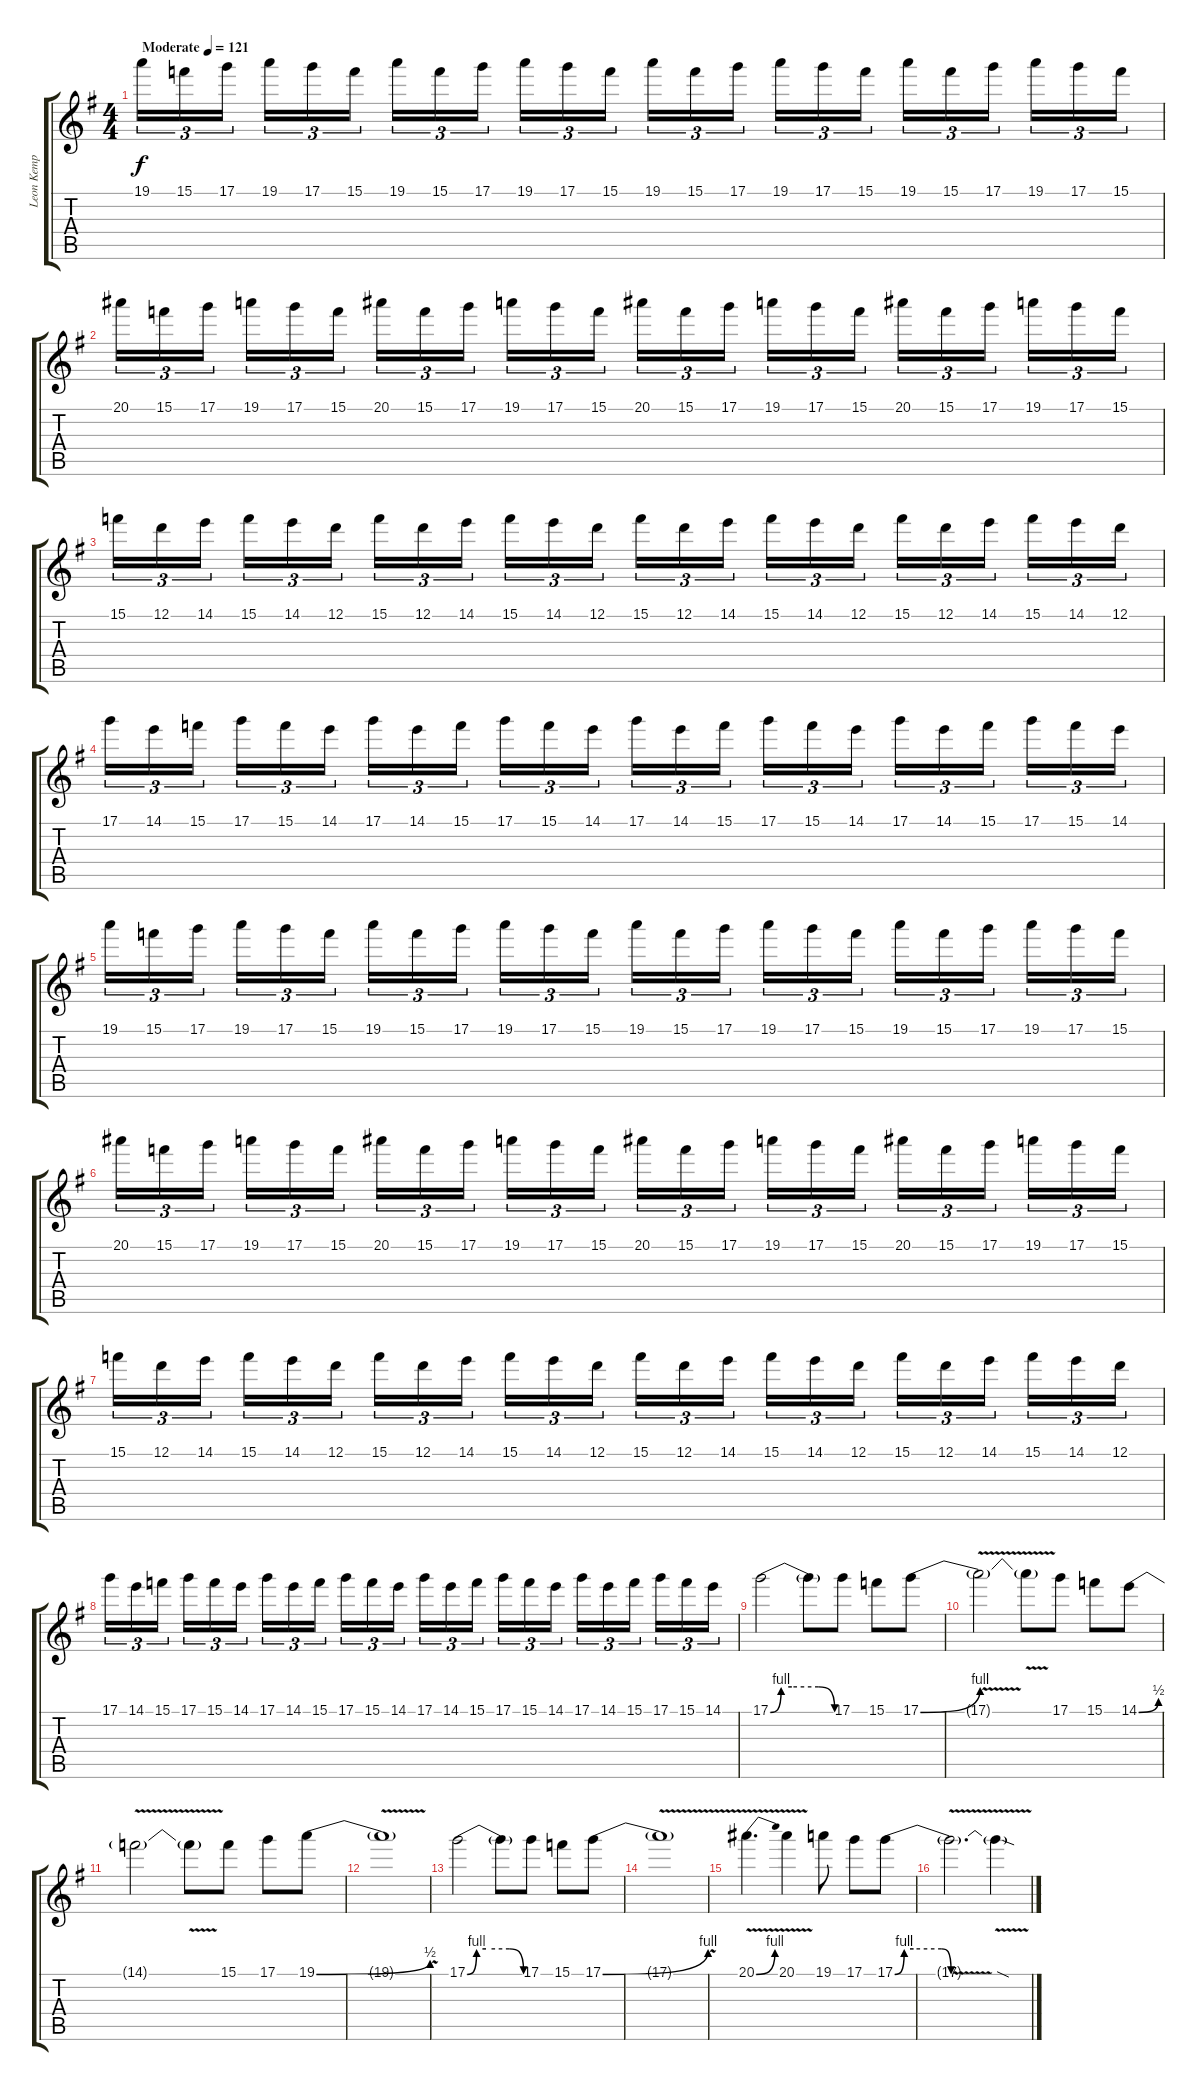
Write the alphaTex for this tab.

\track ("Leon Kemp" "Leon Kemp") {instrument distortionguitar}
\staff {score tabs}
\tuning (D4 A3 F3 C3 G2 D2) {hide}
\ts (4 4)
\tempo (121 "Moderate")
\clef g2
\ks g
19.1.16{tu (3 2) dy f instrument distortionguitar} 15.1.16{tu (3 2)} 17.1.16{tu (3 2) beam splitsecondary} 19.1.16{tu (3 2)} 17.1.16{tu (3 2)} 15.1.16{tu (3 2)} 19.1.16{tu (3 2)} 15.1.16{tu (3 2)} 17.1.16{tu (3 2) beam splitsecondary} 19.1.16{tu (3 2)} 17.1.16{tu (3 2)} 15.1.16{tu (3 2)} 19.1.16{tu (3 2)} 15.1.16{tu (3 2)} 17.1.16{tu (3 2) beam splitsecondary} 19.1.16{tu (3 2)} 17.1.16{tu (3 2)} 15.1.16{tu (3 2)} 19.1.16{tu (3 2)} 15.1.16{tu (3 2)} 17.1.16{tu (3 2) beam splitsecondary} 19.1.16{tu (3 2)} 17.1.16{tu (3 2)} 15.1.16{tu (3 2)} |
20.1.16{tu (3 2)} 15.1.16{tu (3 2)} 17.1.16{tu (3 2) beam splitsecondary} 19.1.16{tu (3 2)} 17.1.16{tu (3 2)} 15.1.16{tu (3 2)} 20.1.16{tu (3 2)} 15.1.16{tu (3 2)} 17.1.16{tu (3 2) beam splitsecondary} 19.1.16{tu (3 2)} 17.1.16{tu (3 2)} 15.1.16{tu (3 2)} 20.1.16{tu (3 2)} 15.1.16{tu (3 2)} 17.1.16{tu (3 2) beam splitsecondary} 19.1.16{tu (3 2)} 17.1.16{tu (3 2)} 15.1.16{tu (3 2)} 20.1.16{tu (3 2)} 15.1.16{tu (3 2)} 17.1.16{tu (3 2) beam splitsecondary} 19.1.16{tu (3 2)} 17.1.16{tu (3 2)} 15.1.16{tu (3 2)} |
15.1.16{tu (3 2)} 12.1.16{tu (3 2)} 14.1.16{tu (3 2) beam splitsecondary} 15.1.16{tu (3 2)} 14.1.16{tu (3 2)} 12.1.16{tu (3 2)} 15.1.16{tu (3 2)} 12.1.16{tu (3 2)} 14.1.16{tu (3 2) beam splitsecondary} 15.1.16{tu (3 2)} 14.1.16{tu (3 2)} 12.1.16{tu (3 2)} 15.1.16{tu (3 2)} 12.1.16{tu (3 2)} 14.1.16{tu (3 2) beam splitsecondary} 15.1.16{tu (3 2)} 14.1.16{tu (3 2)} 12.1.16{tu (3 2)} 15.1.16{tu (3 2)} 12.1.16{tu (3 2)} 14.1.16{tu (3 2) beam splitsecondary} 15.1.16{tu (3 2)} 14.1.16{tu (3 2)} 12.1.16{tu (3 2)} |
17.1.16{tu (3 2)} 14.1.16{tu (3 2)} 15.1.16{tu (3 2) beam splitsecondary} 17.1.16{tu (3 2)} 15.1.16{tu (3 2)} 14.1.16{tu (3 2)} 17.1.16{tu (3 2)} 14.1.16{tu (3 2)} 15.1.16{tu (3 2) beam splitsecondary} 17.1.16{tu (3 2)} 15.1.16{tu (3 2)} 14.1.16{tu (3 2)} 17.1.16{tu (3 2)} 14.1.16{tu (3 2)} 15.1.16{tu (3 2) beam splitsecondary} 17.1.16{tu (3 2)} 15.1.16{tu (3 2)} 14.1.16{tu (3 2)} 17.1.16{tu (3 2)} 14.1.16{tu (3 2)} 15.1.16{tu (3 2) beam splitsecondary} 17.1.16{tu (3 2)} 15.1.16{tu (3 2)} 14.1.16{tu (3 2)} |
19.1.16{tu (3 2)} 15.1.16{tu (3 2)} 17.1.16{tu (3 2) beam splitsecondary} 19.1.16{tu (3 2)} 17.1.16{tu (3 2)} 15.1.16{tu (3 2)} 19.1.16{tu (3 2)} 15.1.16{tu (3 2)} 17.1.16{tu (3 2) beam splitsecondary} 19.1.16{tu (3 2)} 17.1.16{tu (3 2)} 15.1.16{tu (3 2)} 19.1.16{tu (3 2)} 15.1.16{tu (3 2)} 17.1.16{tu (3 2) beam splitsecondary} 19.1.16{tu (3 2)} 17.1.16{tu (3 2)} 15.1.16{tu (3 2)} 19.1.16{tu (3 2)} 15.1.16{tu (3 2)} 17.1.16{tu (3 2) beam splitsecondary} 19.1.16{tu (3 2)} 17.1.16{tu (3 2)} 15.1.16{tu (3 2)} |
20.1.16{tu (3 2)} 15.1.16{tu (3 2)} 17.1.16{tu (3 2) beam splitsecondary} 19.1.16{tu (3 2)} 17.1.16{tu (3 2)} 15.1.16{tu (3 2)} 20.1.16{tu (3 2)} 15.1.16{tu (3 2)} 17.1.16{tu (3 2) beam splitsecondary} 19.1.16{tu (3 2)} 17.1.16{tu (3 2)} 15.1.16{tu (3 2)} 20.1.16{tu (3 2)} 15.1.16{tu (3 2)} 17.1.16{tu (3 2) beam splitsecondary} 19.1.16{tu (3 2)} 17.1.16{tu (3 2)} 15.1.16{tu (3 2)} 20.1.16{tu (3 2)} 15.1.16{tu (3 2)} 17.1.16{tu (3 2) beam splitsecondary} 19.1.16{tu (3 2)} 17.1.16{tu (3 2)} 15.1.16{tu (3 2)} |
15.1.16{tu (3 2)} 12.1.16{tu (3 2)} 14.1.16{tu (3 2) beam splitsecondary} 15.1.16{tu (3 2)} 14.1.16{tu (3 2)} 12.1.16{tu (3 2)} 15.1.16{tu (3 2)} 12.1.16{tu (3 2)} 14.1.16{tu (3 2) beam splitsecondary} 15.1.16{tu (3 2)} 14.1.16{tu (3 2)} 12.1.16{tu (3 2)} 15.1.16{tu (3 2)} 12.1.16{tu (3 2)} 14.1.16{tu (3 2) beam splitsecondary} 15.1.16{tu (3 2)} 14.1.16{tu (3 2)} 12.1.16{tu (3 2)} 15.1.16{tu (3 2)} 12.1.16{tu (3 2)} 14.1.16{tu (3 2) beam splitsecondary} 15.1.16{tu (3 2)} 14.1.16{tu (3 2)} 12.1.16{tu (3 2)} |
17.1.16{tu (3 2)} 14.1.16{tu (3 2)} 15.1.16{tu (3 2) beam splitsecondary} 17.1.16{tu (3 2)} 15.1.16{tu (3 2)} 14.1.16{tu (3 2)} 17.1.16{tu (3 2)} 14.1.16{tu (3 2)} 15.1.16{tu (3 2) beam splitsecondary} 17.1.16{tu (3 2)} 15.1.16{tu (3 2)} 14.1.16{tu (3 2)} 17.1.16{tu (3 2)} 14.1.16{tu (3 2)} 15.1.16{tu (3 2) beam splitsecondary} 17.1.16{tu (3 2)} 15.1.16{tu (3 2)} 14.1.16{tu (3 2)} 17.1.16{tu (3 2)} 14.1.16{tu (3 2)} 15.1.16{tu (3 2) beam splitsecondary} 17.1.16{tu (3 2)} 15.1.16{tu (3 2)} 14.1.16{tu (3 2)} |
17.1{be (custom 0 0 10 4 20 4 45 4 60 0)}.2 17.1{t}.8 17.1.8 15.1.8 17.1{be (bend 0 0 60 4)}.8 |
17.1{v t}.2 17.1{t}.8 17.1.8 15.1.8 14.1{be (bend 0 0 60 2)}.8 |
14.1{v t}.2 14.1{t}.8 15.1.8 17.1.8 19.1{be (bend 0 0 60 2)}.8 |
19.1{v t}.1 |
17.1{be (custom 0 0 10 4 20 4 45 4 60 0)}.2 17.1{t}.8 17.1.8 15.1.8 17.1{be (bend 0 0 60 4)}.8 |
17.1{v t}.1 |
20.1{be (bend 0 0 60 4) v}.4{d} 20.1{v}.4 19.1.8 17.1.8 17.1{be (custom 0 0 10 4 20 4 50 4 60 0)}.8 |
17.1{v t}.2{d} 17.1{sod t}.4
